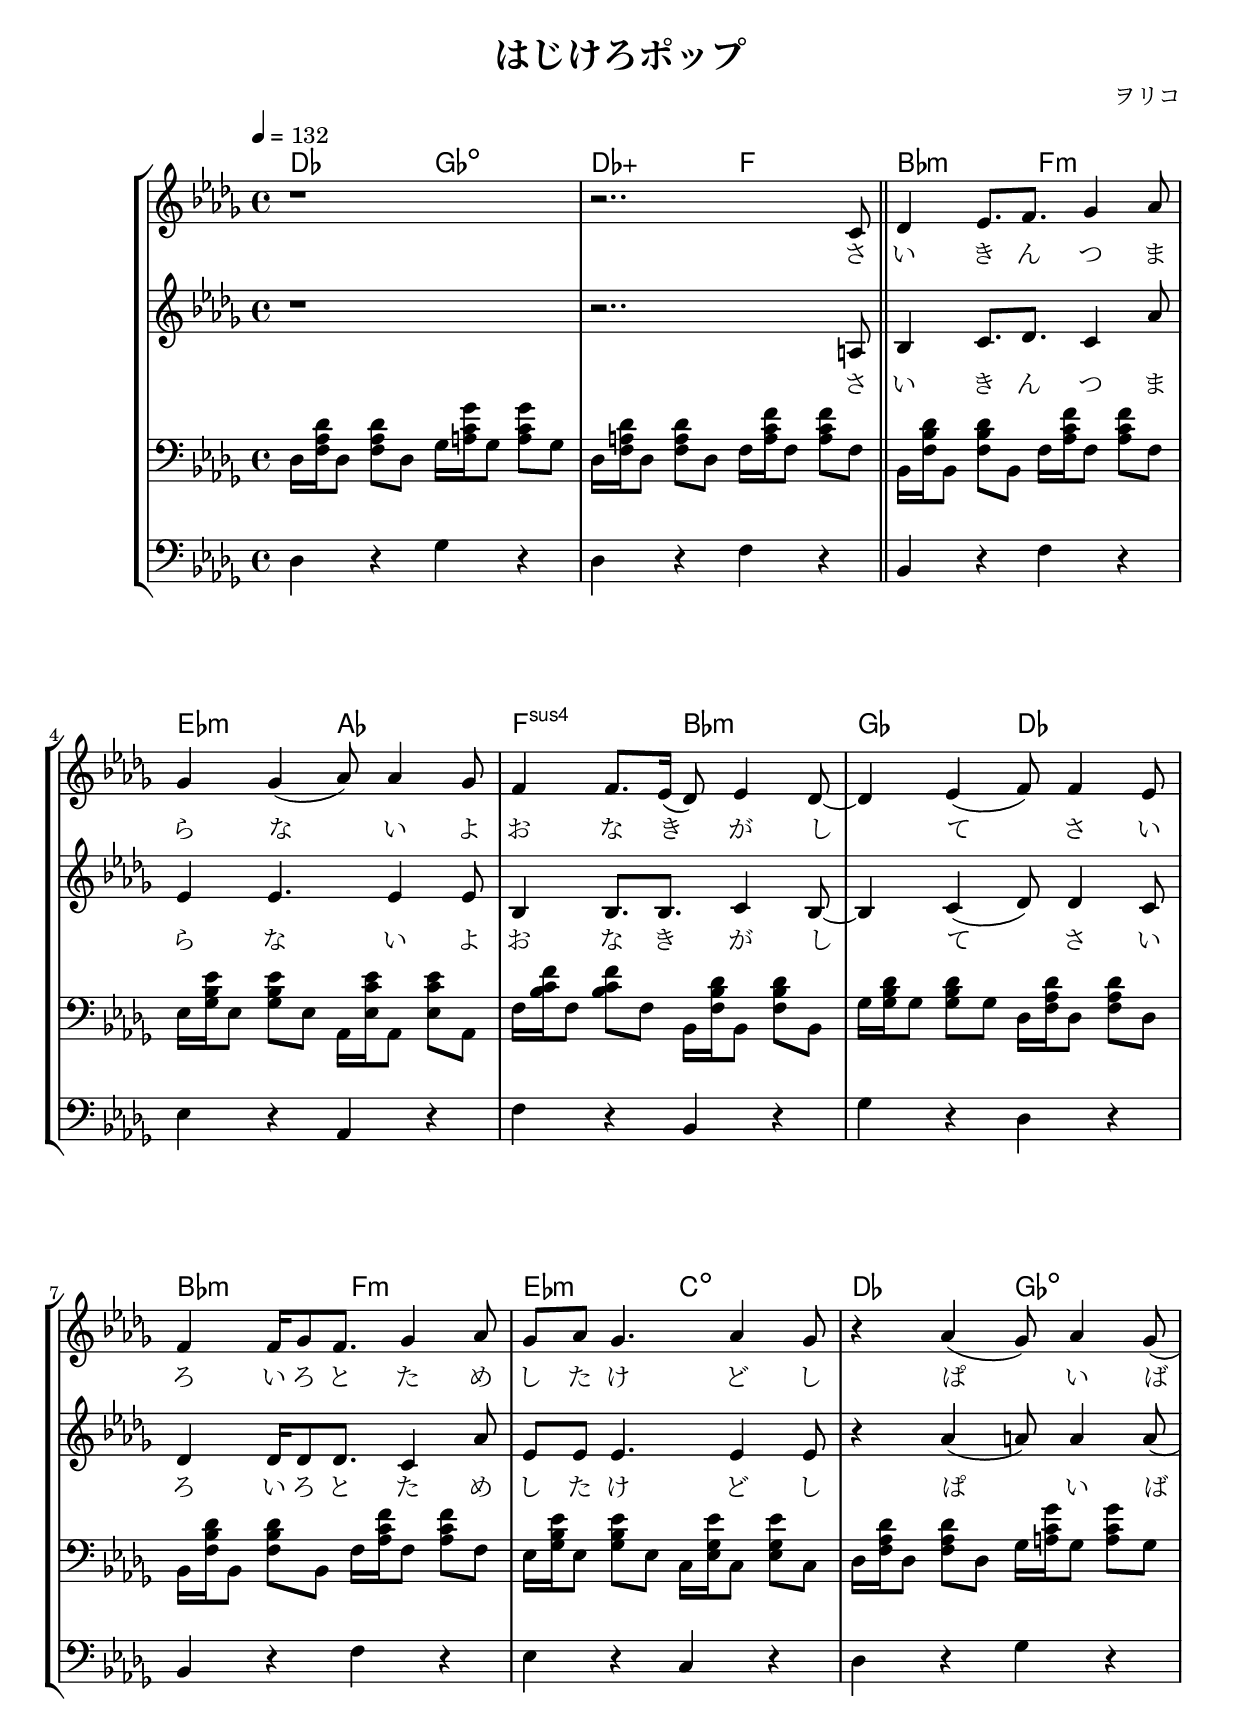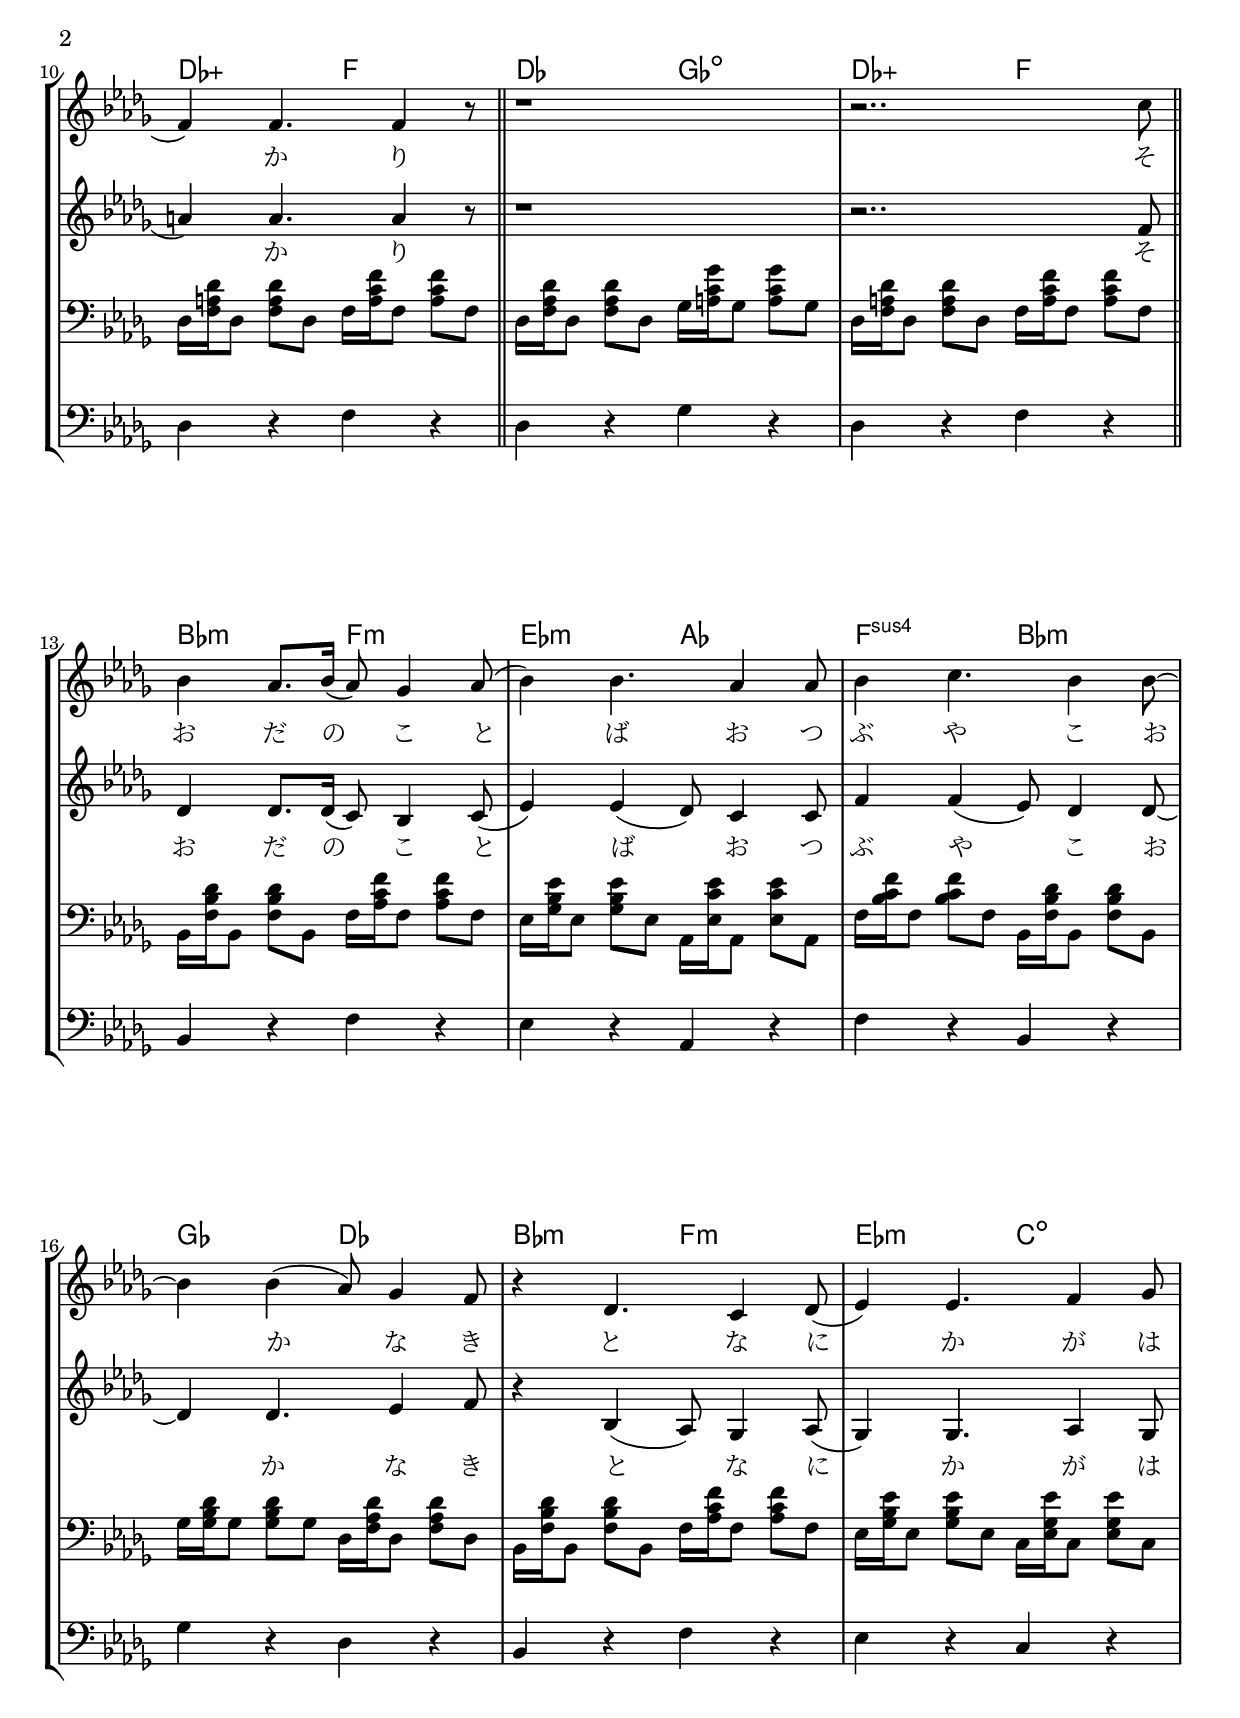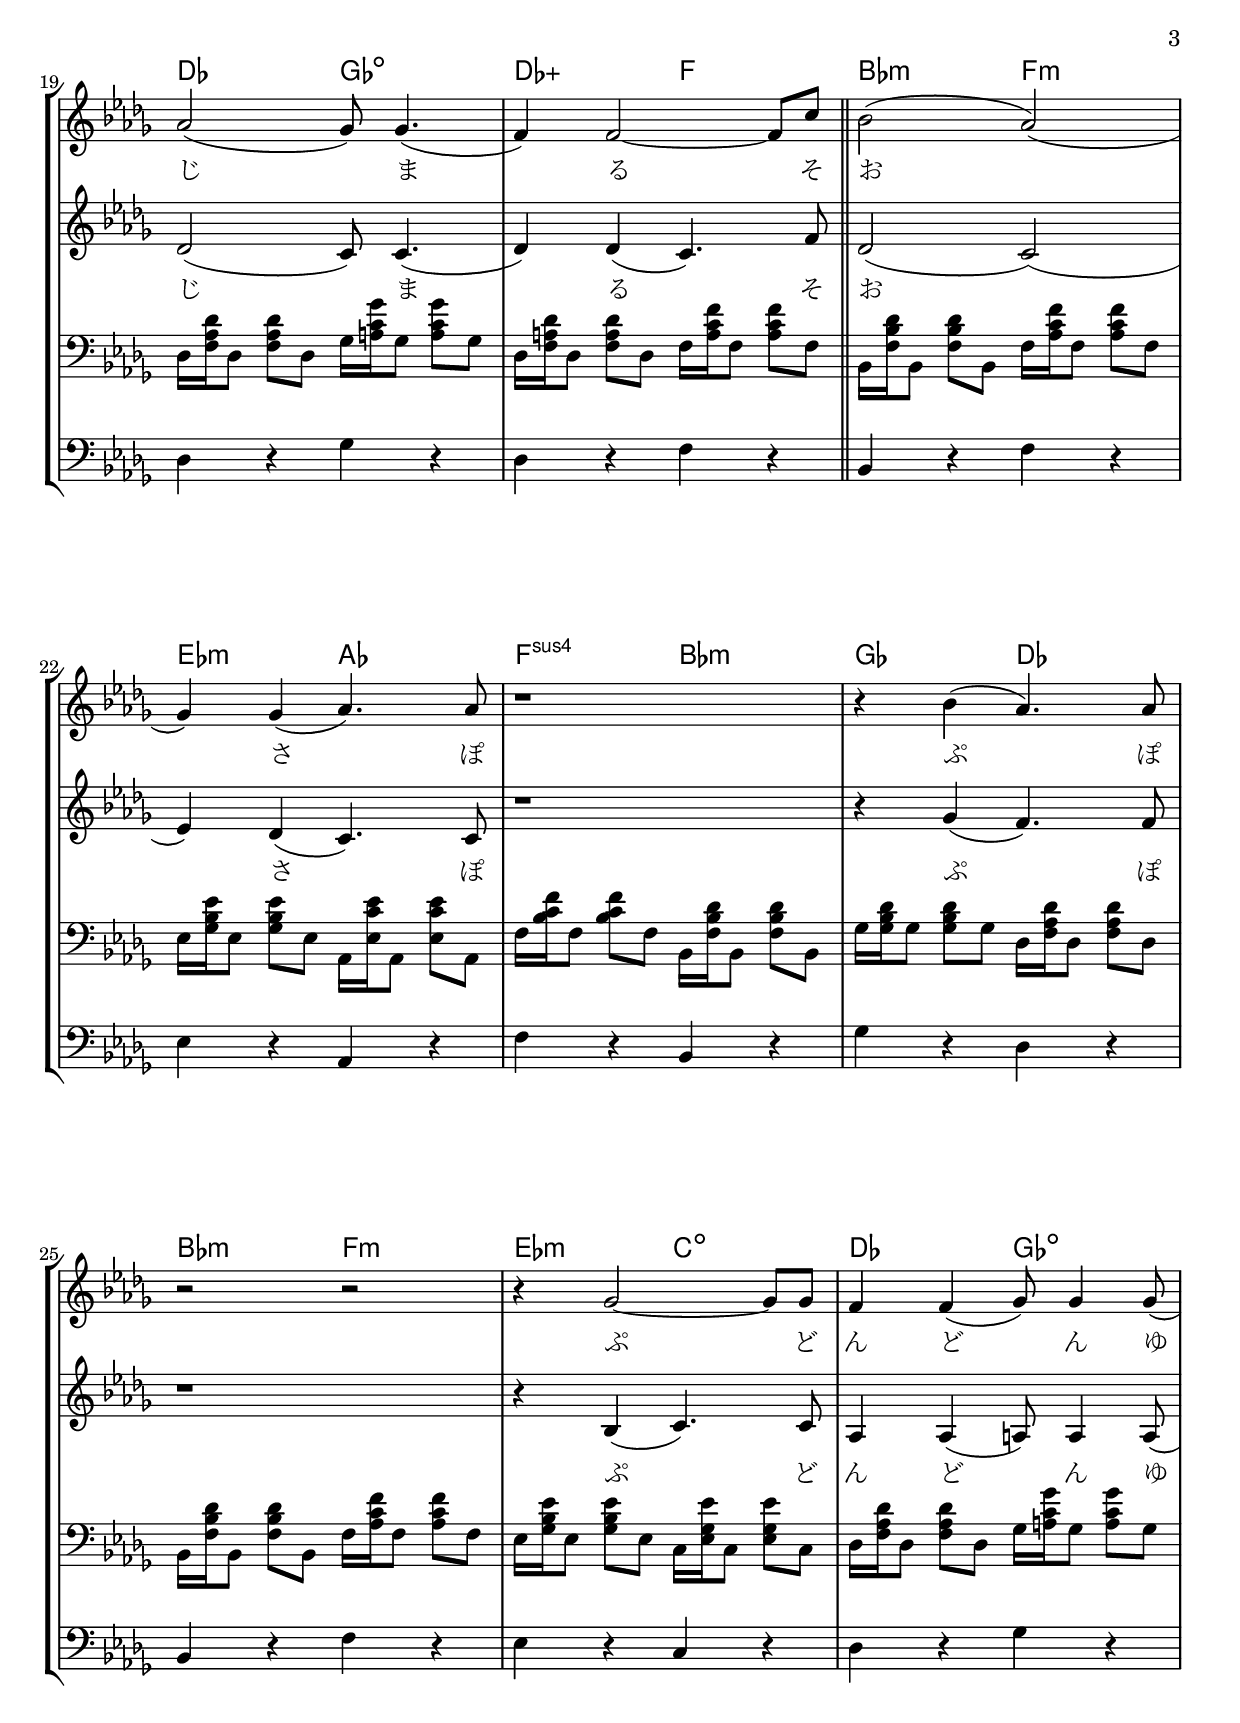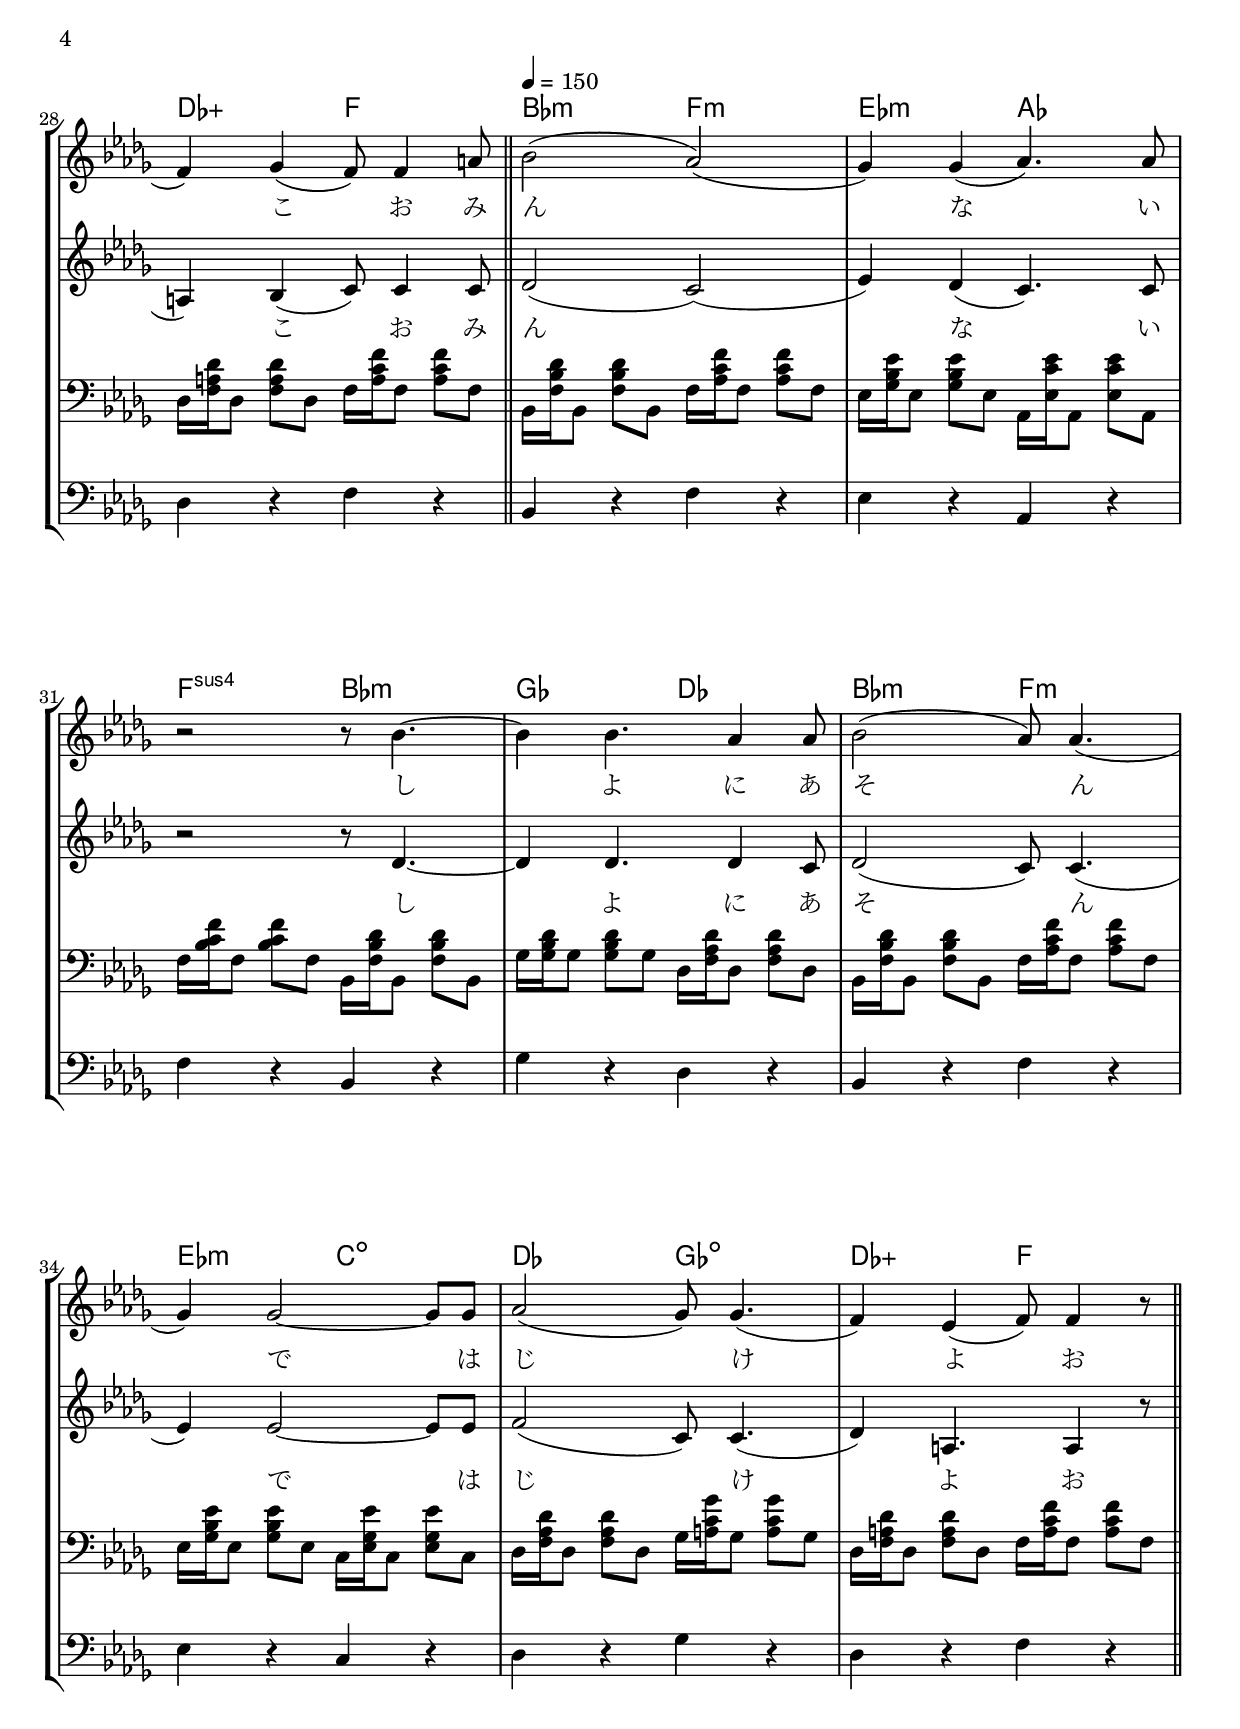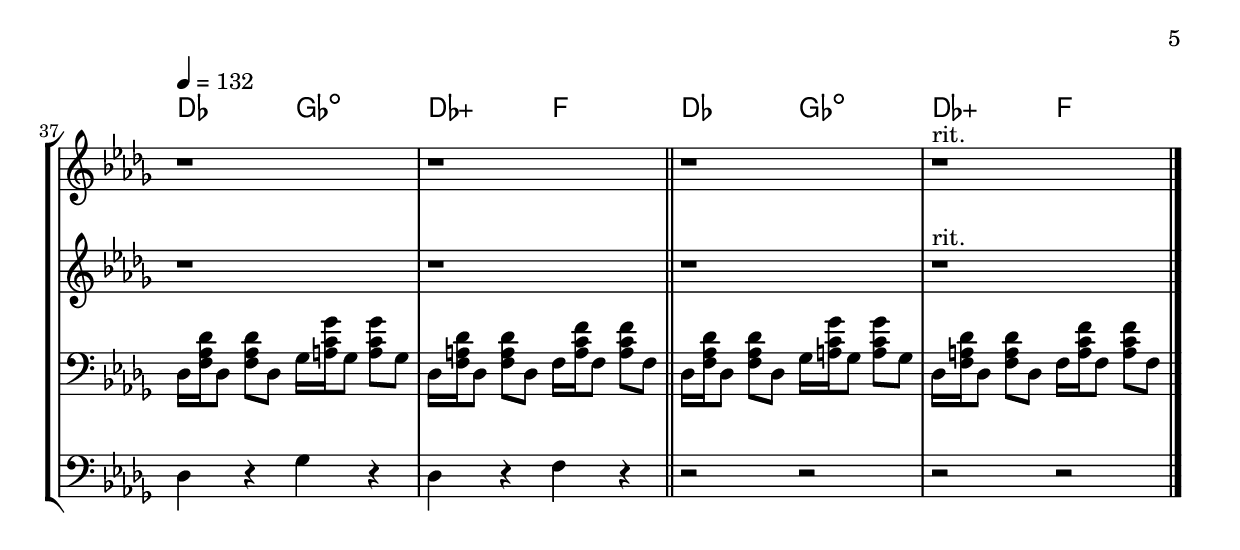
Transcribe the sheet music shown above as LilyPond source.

\version "2.12.1"

\header {
	title = \markup {はじけろポップ}
	composer = \markup \center-column {ヲリコ}
}

harmony = \chordmode {
	des2 ges:dim des:aug f 

	bes:m f:m es:m as f:sus4 bes:m ges des bes:m f:m es:m c:dim des ges:dim des:aug f 

	des ges:dim des:aug f 

	bes:m f:m es:m as f:sus4 bes:m ges des bes:m f:m es:m c:dim des ges:dim des:aug f 

	bes:m f:m es:m as f:sus4 bes:m ges des bes:m f:m es:m c:dim des ges:dim des:aug f 

	bes:m f:m es:m as f:sus4 bes:m ges des bes:m f:m es:m c:dim des ges:dim des:aug f 

	des ges:dim des:aug f 

	des ges:dim des:aug f 
}

melody = {
	\key des \major
	\tempo 4 = 132
	r1 | r2.. 
	\set Staff.midiInstrument = #"mmi0.38"
	c'8 
	des'4  es'8.  f'8.  ges'4  as'8 
	ges'4  ges'4  (as'8)  as'4  ges'8 
	f'4  f'8.  es'16  (des'8)  es'4  des'8~ 
	des'4  es'4  (f'8)  f'4  es'8 
	f'4  f'16  ges'8  f'8.  ges'4  as'8 
	ges'8  as'8  ges'4.  as'4  ges'8 
	r4  as'4  (ges'8)  as'4  ges'8 
	(f'4)  f'4.  f'4  	r8 	r1 | r2.. 
	\set Staff.midiInstrument = #"mmi0.38"
	c''8 
	bes'4  as'8.  bes'16  (as'8)  ges'4  as'8 
	(bes'4)  bes'4.  as'4  as'8 
	bes'4  c''4.  bes'4  bes'8~ 
	bes'4  bes'4  (as'8)  ges'4  f'8 
	r4  des'4.  c'4  des'8 
	(es'4)  es'4.  f'4  ges'8 
	as'2  (ges'8)  ges'4. 
	(f'4)  f'2~f'8  	\set Staff.midiInstrument = #"mmi0.38"
	c''8 
	bes'2  (as'2) 
	(ges'4)  ges'4  (as'4.)  as'8 
	r1~ 
	r4  bes'4  (as'4.)  as'8 
	r2  r2 
	r4  ges'2~ges'8  ges'8 
	f'4  f'4  (ges'8)  ges'4  ges'8 
	(f'4)  ges'4  (f'8)  f'4  	\set Staff.midiInstrument = #"mmi0.38"
	a'8 
		\tempo 4 = 150
bes'2  (as'2) 
	(ges'4)  ges'4  (as'4.)  as'8 
	r2~r8  bes'4.~ 
	bes'4  bes'4.  as'4  as'8 
	bes'2  (as'8)  as'4. 
	(ges'4)  ges'2~ges'8  ges'8 
	as'2  (ges'8)  ges'4. 
	(f'4)  es'4  (f'8)  f'4  	r8 	\tempo 4 = 132
	r1 | r1   
	r1 | r1^"rit." \bar "|."
}

words = \lyricmode {
	
	さ  い  き  ん  つ  ま  ら  な  い  よ  お  な  き  が  し  て  さ  い  ろ  い  ろ  と  た  め  し  た  け  ど  し  ぱ  い  ば  か  り  
	
	そ  お  だ  の  こ  と  ば  お  つ  ぶ  や  こ  お  か  な  き  と  な  に  か  が  は  じ  ま  る  
	そ  お  さ  ぽ  ぷ  ぽ  ぷ  ど  ん  ど  ん  ゆ  こ  お  
	み  ん  な  い  し  よ  に  あ  そ  ん  で  は  じ  け  よ  お  
	
	
}

secondmelody = {
	\key des \major
	\tempo 4 = 132
	r1 | r2.. 
	\set Staff.midiInstrument = #"fss0.32"
	a8 
	bes4  c'8.  des'8.  c'4  as'8 
	es'4  es'4.  es'4  es'8 
	bes4  bes8.  bes8.  c'4  bes8~ 
	bes4  c'4  (des'8)  des'4  c'8 
	des'4  des'16  des'8  des'8.  c'4  as'8 
	es'8  es'8  es'4.  es'4  es'8 
	r4  as'4  (a'8)  a'4  a'8 
	(a'4)  a'4.  a'4  	r8 	r1 | r2.. 
	\set Staff.midiInstrument = #"fss0.32"
	f'8 
	des'4  des'8.  des'16  (c'8)  bes4  c'8 
	(es'4)  es'4  (des'8)  c'4  c'8 
	f'4  f'4  (es'8)  des'4  des'8~ 
	des'4  des'4.  es'4  f'8 
	r4  bes4  (as8)  ges4  as8 
	(ges4)  ges4.  as4  ges8 
	des'2  (c'8)  c'4. 
	(des'4)  des'4  (c'4.)  	\set Staff.midiInstrument = #"fss0.32"
	f'8 
	des'2  (c'2) 
	(es'4)  des'4  (c'4.)  c'8 
	r1 
	r4  ges'4  (f'4.)  f'8 
	r1 
	r4  bes4  (c'4.)  c'8 
	as4  as4  (a8)  a4  a8 
	(a4)  bes4  (c'8)  c'4  	\set Staff.midiInstrument = #"fss0.32"
	c'8 
		\tempo 4 = 150
des'2  (c'2) 
	(es'4)  des'4  (c'4.)  c'8 
	r2  r8  des'4.~ 
	des'4  des'4.  des'4  c'8 
	des'2  (c'8)  c'4. 
	(es'4)  es'2~es'8  es'8 
	f'2  (c'8)  c'4. 
	(des'4)  a4.  a4  	r8 	\tempo 4 = 132
	r1 | r1   
	r1 | r1^"rit." \bar "|."
}

secondwords = \lyricmode {
	
	さ  い  き  ん  つ  ま  ら  な  い  よ  お  な  き  が  し  て  さ  い  ろ  い  ろ  と  た  め  し  た  け  ど  し  ぱ  い  ば  か  り  
	
	そ  お  だ  の  こ  と  ば  お  つ  ぶ  や  こ  お  か  な  き  と  な  に  か  が  は  じ  ま  る  
	そ  お  さ  ぽ  ぷ  ぽ  ぷ  ど  ん  ど  ん  ゆ  こ  お  
	み  ん  な  い  し  よ  に  あ  そ  ん  で  は  じ  け  よ  お  
	
	
}

tempochange = {
	\tempo 4 = 132
	r1 | r1 \bar "||"
	\tempo 4 = 132
	r1 | r1 | r1 | r1 | r1 | r1 | r1 | r1 \bar "||"
	\tempo 4 = 132
	r1 | r1 \bar "||"
	\tempo 4 = 132
	r1 | r1 | r1 | r1 | r1 | r1 | r1 | r1 \bar "||"
	\tempo 4 = 132
	r1 | r1 | r1 | r1 | r1 | r1 | r1 | r1 \bar "||"
	\tempo 4 = 150
	r1 | r1 | r1 | r1 | r1 | r1 | r1 | r1 \bar "||"
	\tempo 4 = 132
	r1 | r1 \bar "||"
	\tempo 4 = 132
	r1 | \tempo 4 = 99 r2 \tempo 4 = 88 r2 \bar "|."
}

mainacc = {
	\clef bass
	\set Staff.midiInstrument = #"Electric Guitar (clean)"
	\key des \major
	\tempo 4 = 132
	des16 <f as des'>16 des8 <f as des'>8 des8
	ges16 <a c' ges'>16 ges8 <a c' ges'>8 ges8
	des16 <f a des'>16 des8 <f a des'>8 des8
	f16 <a c' f'>16 f8 <a c' f'>8 f8
	\bar "||"

	\set Staff.midiInstrument = #"Electric Guitar (clean)"
	bes,16 <f bes des'>16 bes,8 <f bes des'>8 bes,8
	f16 <as c' f'>16 f8 <as c' f'>8 f8
	es16 <ges bes es'>16 es8 <ges bes es'>8 es8
	as,16 <es c' es'>16 as,8 <es c' es'>8 as,8
	f16 <bes c' f'>16 f8 <bes c' f'>8 f8
	bes,16 <f bes des'>16 bes,8 <f bes des'>8 bes,8
	ges16 <ges bes des'>16 ges8 <ges bes des'>8 ges8
	des16 <f as des'>16 des8 <f as des'>8 des8
	bes,16 <f bes des'>16 bes,8 <f bes des'>8 bes,8
	f16 <as c' f'>16 f8 <as c' f'>8 f8
	es16 <ges bes es'>16 es8 <ges bes es'>8 es8
	c16 <es ges es'>16 c8 <es ges es'>8 c8
	des16 <f as des'>16 des8 <f as des'>8 des8
	ges16 <a c' ges'>16 ges8 <a c' ges'>8 ges8
	des16 <f a des'>16 des8 <f a des'>8 des8
	f16 <a c' f'>16 f8 <a c' f'>8 f8
	\bar "||"

	\set Staff.midiInstrument = #"Electric Guitar (clean)"
	des16 <f as des'>16 des8 <f as des'>8 des8
	ges16 <a c' ges'>16 ges8 <a c' ges'>8 ges8
	des16 <f a des'>16 des8 <f a des'>8 des8
	f16 <a c' f'>16 f8 <a c' f'>8 f8
	\bar "||"

	\set Staff.midiInstrument = #"Electric Guitar (clean)"
	bes,16 <f bes des'>16 bes,8 <f bes des'>8 bes,8
	f16 <as c' f'>16 f8 <as c' f'>8 f8
	es16 <ges bes es'>16 es8 <ges bes es'>8 es8
	as,16 <es c' es'>16 as,8 <es c' es'>8 as,8
	f16 <bes c' f'>16 f8 <bes c' f'>8 f8
	bes,16 <f bes des'>16 bes,8 <f bes des'>8 bes,8
	ges16 <ges bes des'>16 ges8 <ges bes des'>8 ges8
	des16 <f as des'>16 des8 <f as des'>8 des8
	bes,16 <f bes des'>16 bes,8 <f bes des'>8 bes,8
	f16 <as c' f'>16 f8 <as c' f'>8 f8
	es16 <ges bes es'>16 es8 <ges bes es'>8 es8
	c16 <es ges es'>16 c8 <es ges es'>8 c8
	des16 <f as des'>16 des8 <f as des'>8 des8
	ges16 <a c' ges'>16 ges8 <a c' ges'>8 ges8
	des16 <f a des'>16 des8 <f a des'>8 des8
	f16 <a c' f'>16 f8 <a c' f'>8 f8
	\bar "||"

	\set Staff.midiInstrument = #"Electric Guitar (clean)"
	bes,16 <f bes des'>16 bes,8 <f bes des'>8 bes,8
	f16 <as c' f'>16 f8 <as c' f'>8 f8
	es16 <ges bes es'>16 es8 <ges bes es'>8 es8
	as,16 <es c' es'>16 as,8 <es c' es'>8 as,8
	f16 <bes c' f'>16 f8 <bes c' f'>8 f8
	bes,16 <f bes des'>16 bes,8 <f bes des'>8 bes,8
	ges16 <ges bes des'>16 ges8 <ges bes des'>8 ges8
	des16 <f as des'>16 des8 <f as des'>8 des8
	bes,16 <f bes des'>16 bes,8 <f bes des'>8 bes,8
	f16 <as c' f'>16 f8 <as c' f'>8 f8
	es16 <ges bes es'>16 es8 <ges bes es'>8 es8
	c16 <es ges es'>16 c8 <es ges es'>8 c8
	des16 <f as des'>16 des8 <f as des'>8 des8
	ges16 <a c' ges'>16 ges8 <a c' ges'>8 ges8
	des16 <f a des'>16 des8 <f a des'>8 des8
	f16 <a c' f'>16 f8 <a c' f'>8 f8
	\bar "||"

	\set Staff.midiInstrument = #"Electric Guitar (clean)"
	\tempo 4 = 150
	bes,16 <f bes des'>16 bes,8 <f bes des'>8 bes,8
	f16 <as c' f'>16 f8 <as c' f'>8 f8
	es16 <ges bes es'>16 es8 <ges bes es'>8 es8
	as,16 <es c' es'>16 as,8 <es c' es'>8 as,8
	f16 <bes c' f'>16 f8 <bes c' f'>8 f8
	bes,16 <f bes des'>16 bes,8 <f bes des'>8 bes,8
	ges16 <ges bes des'>16 ges8 <ges bes des'>8 ges8
	des16 <f as des'>16 des8 <f as des'>8 des8
	bes,16 <f bes des'>16 bes,8 <f bes des'>8 bes,8
	f16 <as c' f'>16 f8 <as c' f'>8 f8
	es16 <ges bes es'>16 es8 <ges bes es'>8 es8
	c16 <es ges es'>16 c8 <es ges es'>8 c8
	des16 <f as des'>16 des8 <f as des'>8 des8
	ges16 <a c' ges'>16 ges8 <a c' ges'>8 ges8
	des16 <f a des'>16 des8 <f a des'>8 des8
	f16 <a c' f'>16 f8 <a c' f'>8 f8
	\bar "||"

	\set Staff.midiInstrument = #"Electric Guitar (clean)"
	\tempo 4 = 132
	des16 <f as des'>16 des8 <f as des'>8 des8
	ges16 <a c' ges'>16 ges8 <a c' ges'>8 ges8
	des16 <f a des'>16 des8 <f a des'>8 des8
	f16 <a c' f'>16 f8 <a c' f'>8 f8
	\bar "||"

	\set Staff.midiInstrument = #"Electric Guitar (clean)"
	des16 <f as des'>16 des8 <f as des'>8 des8
	ges16 <a c' ges'>16 ges8 <a c' ges'>8 ges8
	des16 <f a des'>16 des8 <f a des'>8 des8
	f16 <a c' f'>16 f8 <a c' f'>8 f8
	\bar "|."
}

subacc = {
	\clef bass
	\set Staff.midiInstrument = #"Marimba"
	\key des \major
	\tempo 4 = 132
	des4 r4
	ges4 r4
	des4 r4
	f4 r4
	\bar "||"

	\set Staff.midiInstrument = #"Marimba"
	bes,4 r4
	f4 r4
	es4 r4
	as,4 r4
	f4 r4
	bes,4 r4
	ges4 r4
	des4 r4
	bes,4 r4
	f4 r4
	es4 r4
	c4 r4
	des4 r4
	ges4 r4
	des4 r4
	f4 r4
	\bar "||"

	\set Staff.midiInstrument = #"Marimba"
	des4 r4
	ges4 r4
	des4 r4
	f4 r4
	\bar "||"

	\set Staff.midiInstrument = #"Marimba"
	bes,4 r4
	f4 r4
	es4 r4
	as,4 r4
	f4 r4
	bes,4 r4
	ges4 r4
	des4 r4
	bes,4 r4
	f4 r4
	es4 r4
	c4 r4
	des4 r4
	ges4 r4
	des4 r4
	f4 r4
	\bar "||"

	\set Staff.midiInstrument = #"Marimba"
	bes,4 r4
	f4 r4
	es4 r4
	as,4 r4
	f4 r4
	bes,4 r4
	ges4 r4
	des4 r4
	bes,4 r4
	f4 r4
	es4 r4
	c4 r4
	des4 r4
	ges4 r4
	des4 r4
	f4 r4
	\bar "||"

	\set Staff.midiInstrument = #"Marimba"
	\tempo 4 = 150
	bes,4 r4
	f4 r4
	es4 r4
	as,4 r4
	f4 r4
	bes,4 r4
	ges4 r4
	des4 r4
	bes,4 r4
	f4 r4
	es4 r4
	c4 r4
	des4 r4
	ges4 r4
	des4 r4
	f4 r4
	\bar "||"

	\set Staff.midiInstrument = #"Marimba"
	\tempo 4 = 132
	des4 r4
	ges4 r4
	des4 r4
	f4 r4
	\bar "||"

	\set Staff.midiInstrument = #"Acoustic grand"
	r2
	r2
	r2
	r2
	\bar "|."
}

percA = {
	\drummode {
	r1 |r1 \bar "||"
	r1 |r1 |r1 |r1 |r1 |r1 |r1 |r1 \bar "||"
	r1 |r1 \bar "||"
	r1 |r1 |r1 |r1 |r1 |r1 |r1 |r1 \bar "||"
	r1 |r1 |r1 |r1 |r1 |r1 |r1 |r1 \bar "||"
	r1 |r1 |r1 |r1 |r1 |r1 |r1 |r1 \bar "||"
	r1 |r1 \bar "||"
	r1 |r1 \bar "|."
	}
}

percB = {
	\drummode {
	r1 |r1 \bar "||"
	r1 |r1 |r1 |r1 |r1 |r1 |r1 |r1 \bar "||"
	r1 |r1 \bar "||"
	r1 |r1 |r1 |r1 |r1 |r1 |r1 |r1 \bar "||"
	r1 |r1 |r1 |r1 |r1 |r1 |r1 |r1 \bar "||"
	r1 |r1 |r1 |r1 |r1 |r1 |r1 |r1 \bar "||"
	r1 |r1 \bar "||"
	r1 |r1 \bar "|."
	}
}

percC = {
	\drummode {
	r1 |r1 \bar "||"
	r1 |r1 |r1 |r1 |r1 |r1 |r1 |r1 \bar "||"
	r1 |r1 \bar "||"
	r1 |r1 |r1 |r1 |r1 |r1 |r1 |r1 \bar "||"
	r1 |r1 |r1 |r1 |r1 |r1 |r1 |r1 \bar "||"
	r1 |r1 |r1 |r1 |r1 |r1 |r1 |r1 \bar "||"
	r1 |r1 \bar "||"
	r1 |r1 \bar "|."
	}
}

percD = {
	\drummode {
	r1 |r1 \bar "||"
	r1 |r1 |r1 |r1 |r1 |r1 |r1 |r1 \bar "||"
	r1 |r1 \bar "||"
	r1 |r1 |r1 |r1 |r1 |r1 |r1 |r1 \bar "||"
	r1 |r1 |r1 |r1 |r1 |r1 |r1 |r1 \bar "||"
	r1 |r1 |r1 |r1 |r1 |r1 |r1 |r1 \bar "||"
	r1 |r1 \bar "||"
	r1 |r1 \bar "|."
	}
}

percE = {
	\drummode {
	r1 |r1 \bar "||"
	r1 |r1 |r1 |r1 |r1 |r1 |r1 |r1 \bar "||"
	r1 |r1 \bar "||"
	r1 |r1 |r1 |r1 |r1 |r1 |r1 |r1 \bar "||"
	r1 |r1 |r1 |r1 |r1 |r1 |r1 |r1 \bar "||"
	r1 |r1 |r1 |r1 |r1 |r1 |r1 |r1 \bar "||"
	r1 |r1 \bar "||"
	r1 |r1 \bar "|."
	}
}

\score {
	<<
		\new StaffGroup <<
			\new ChordNames {\harmony}
			\new Voice = "melody" {\melody}
			\new Lyrics \lyricsto "melody" \words
			\new Voice = "secondmelody" {\secondmelody}
			\new Lyrics \lyricsto "secondmelody" \secondwords
			\new Staff = "mainacc" {\mainacc}
			\new Staff = "subacc" {\subacc}
		>>
	>>
	\layout { }
}
